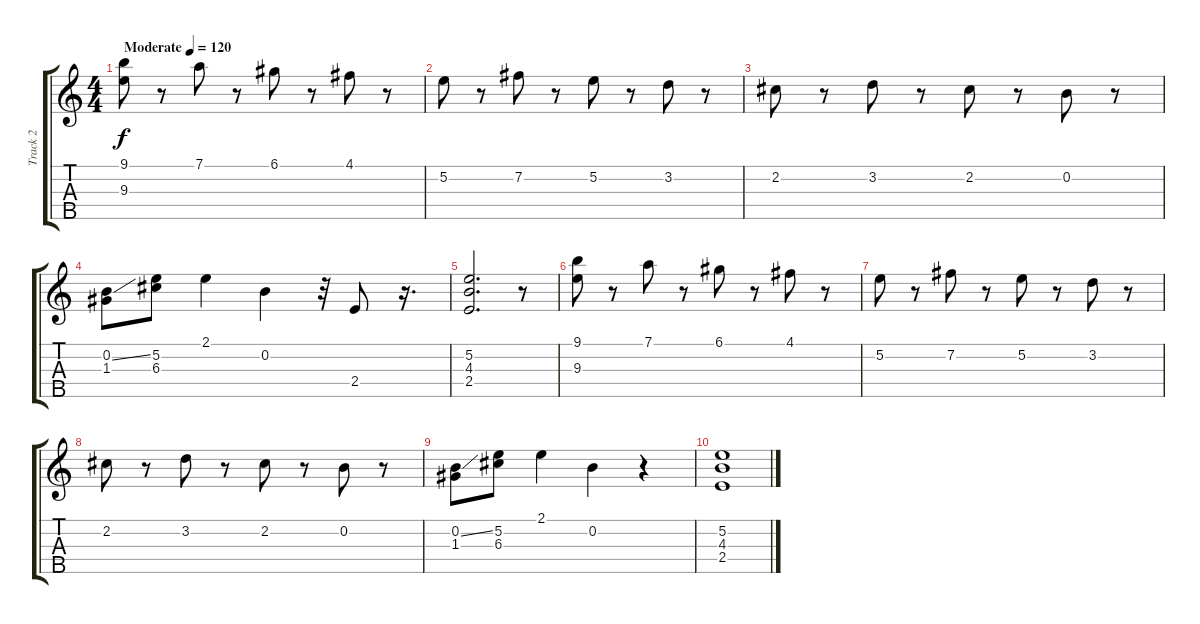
\track ("Track 2" "Track 2") {instrument banjo}
\staff {score tabs}
\tuning (D4 B3 G3 D3 G4) {hide}
\displaytranspose 12
\ts (4 4)
\tempo (120 "Moderate")
\clef g2
\ks c
(9.1 9.3).8{dy f instrument banjo} r.8 7.1.8 r.8 6.1.8 r.8 4.1.8 r.8 |
5.2.8 r.8 7.2.8 r.8 5.2.8 r.8 3.2.8 r.8 |
2.2.8 r.8 3.2.8 r.8 2.2.8 r.8 0.2.8 r.8 |
(0.2{ss} 1.3).8 (5.2 6.3).8 2.1.4 0.2.4 r.32 2.4.8 r.16{d} |
(5.2 4.3 2.4).2{d} r.8 |
(9.1 9.3).8 r.8 7.1.8 r.8 6.1.8 r.8 4.1.8 r.8 |
5.2.8 r.8 7.2.8 r.8 5.2.8 r.8 3.2.8 r.8 |
2.2.8 r.8 3.2.8 r.8 2.2.8 r.8 0.2.8 r.8 |
(0.2{ss} 1.3).8 (5.2 6.3).8 2.1.4 0.2.4 r.4 |
(5.2 4.3 2.4).1
